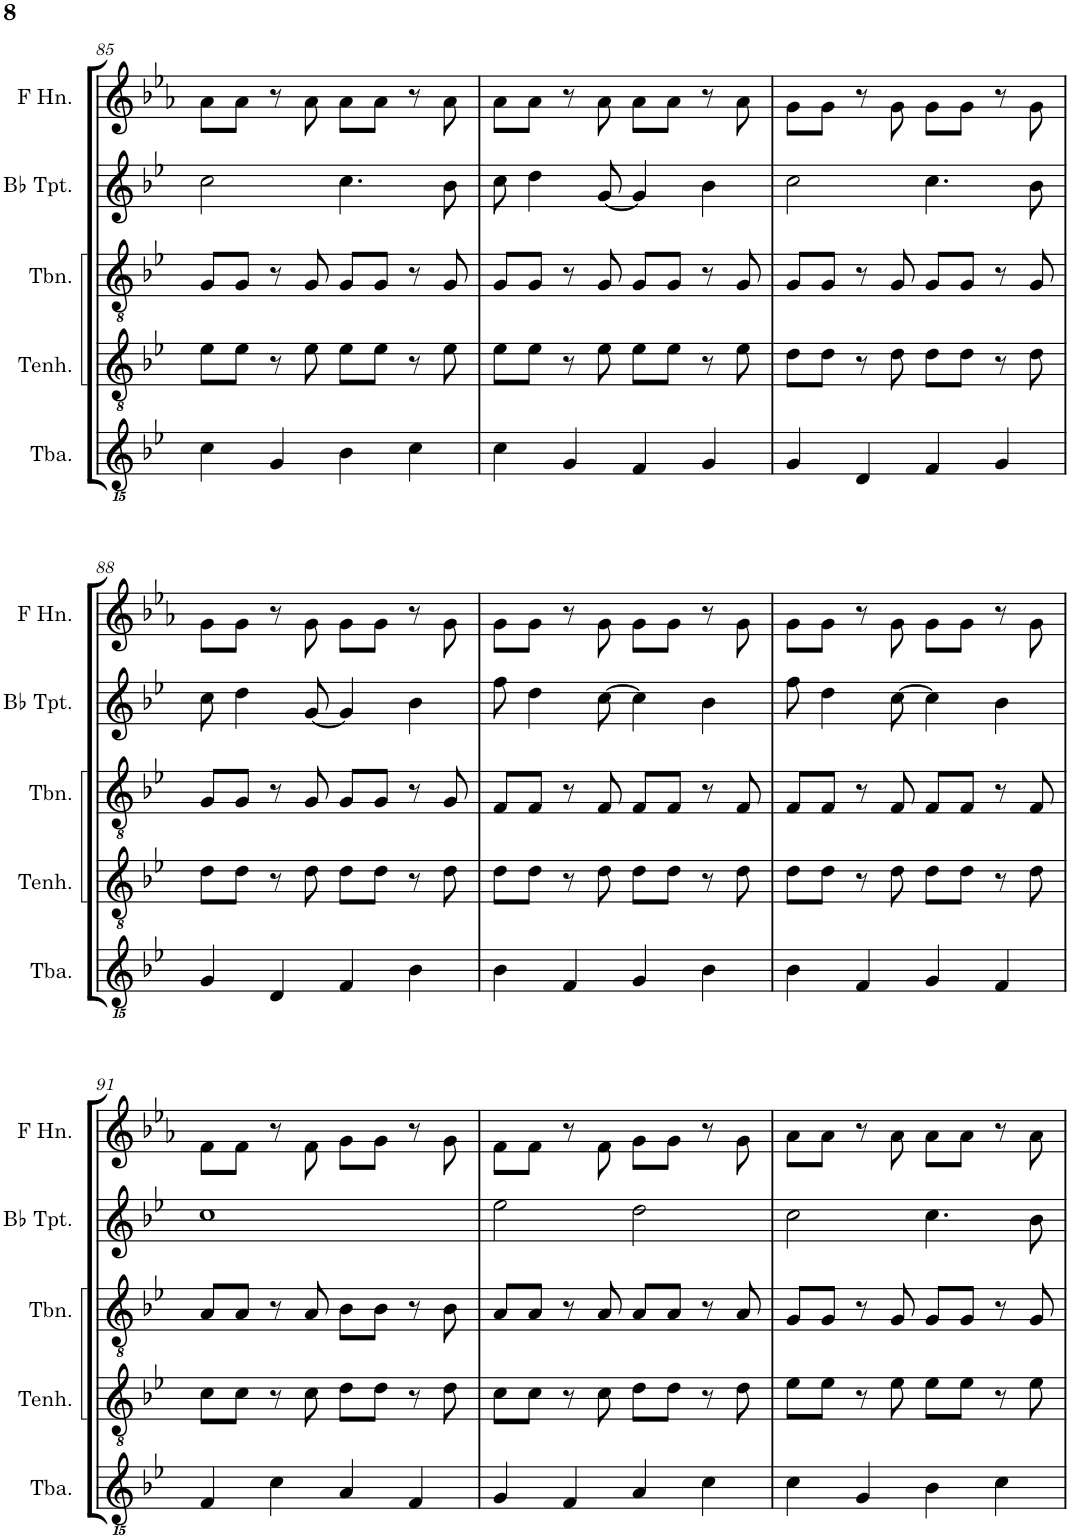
**kern	**kern	**kern	**kern	**kern
*part5	*part4	*part3	*part2	*part1
*staff5	*staff4	*staff3	*staff2	*staff1
*I"Tuba	*I"Tenorhorn	*I"Trombone	*I"Bb Trumpet	*I"Horn in F
*I'Tba.	*I'Tenh.	*I'Tbn.	*I'Bb Tpt.	*
!!LO:PB:g=z
*clefGvv2	*clefGv2	*clefGv2	*clefG2	*clefG2
*Trd1c2	*Trd1c2	*Trd1c2	*Trd1c2	*Trd4c7
*k[b-e-]	*k[b-e-]	*k[b-e-]	*k[b-e-]	*k[b-e-a-]
*M4/4	*M4/4	*M4/4	*M4/4	*M4/4
=85	=85	=85	=85	=85
4C\	8e-\L	8G/L	2cc\	8a-\L
.	8e-\J	8G/J	.	8a-\J
4GG/	8r	8r	.	8r
.	8e-\	8G/	.	8a-\
4BB-\	8e-\L	8G/L	4.cc\	8a-\L
.	8e-\J	8G/J	.	8a-\J
4C\	8r	8r	.	8r
.	8e-\	8G/	8b-\	8a-\
=86	=86	=86	=86	=86
4C\	8e-\L	8G/L	8cc\	8a-\L
.	8e-\J	8G/J	4dd\	8a-\J
4GG/	8r	8r	.	8r
.	8e-\	8G/	[<8g/	8a-\
4FF/	8e-\L	8G/L	4g/]	8a-\L
.	8e-\J	8G/J	.	8a-\J
4GG/	8r	8r	4b-\	8r
.	8e-\	8G/	.	8a-\
=87	=87	=87	=87	=87
4GG/	8d\L	8G/L	2cc\	8g\L
.	8d\J	8G/J	.	8g\J
4DD/	8r	8r	.	8r
.	8d\	8G/	.	8g\
4FF/	8d\L	8G/L	4.cc\	8g\L
.	8d\J	8G/J	.	8g\J
4GG/	8r	8r	.	8r
.	8d\	8G/	8b-\	8g\
!!LO:LB:g=z
=88	=88	=88	=88	=88
4GG/	8d\L	8G/L	8cc\	8g\L
.	8d\J	8G/J	4dd\	8g\J
4DD/	8r	8r	.	8r
.	8d\	8G/	[<8g/	8g\
4FF/	8d\L	8G/L	4g/]	8g\L
.	8d\J	8G/J	.	8g\J
4BB-\	8r	8r	4b-\	8r
.	8d\	8G/	.	8g\
=89	=89	=89	=89	=89
4BB-\	8d\L	8F/L	8ff\	8g\L
.	8d\J	8F/J	4dd\	8g\J
4FF/	8r	8r	.	8r
.	8d\	8F/	[>8cc\	8g\
4GG/	8d\L	8F/L	4cc\]	8g\L
.	8d\J	8F/J	.	8g\J
4BB-\	8r	8r	4b-\	8r
.	8d\	8F/	.	8g\
=90	=90	=90	=90	=90
4BB-\	8d\L	8F/L	8ff\	8g\L
.	8d\J	8F/J	4dd\	8g\J
4FF/	8r	8r	.	8r
.	8d\	8F/	[>8cc\	8g\
4GG/	8d\L	8F/L	4cc\]	8g\L
.	8d\J	8F/J	.	8g\J
4FF/	8r	8r	4b-\	8r
.	8d\	8F/	.	8g\
!!LO:LB:g=z
=91	=91	=91	=91	=91
4FF/	8c\L	8A/L	1cc	8f\L
.	8c\J	8A/J	.	8f\J
4C\	8r	8r	.	8r
.	8c\	8A/	.	8f\
4AA/	8d\L	8B-\L	.	8g\L
.	8d\J	8B-\J	.	8g\J
4FF/	8r	8r	.	8r
.	8d\	8B-\	.	8g\
=92	=92	=92	=92	=92
4GG/	8c\L	8A/L	2ee-\	8f\L
.	8c\J	8A/J	.	8f\J
4FF/	8r	8r	.	8r
.	8c\	8A/	.	8f\
4AA/	8d\L	8A/L	2dd\	8g\L
.	8d\J	8A/J	.	8g\J
4C\	8r	8r	.	8r
.	8d\	8A/	.	8g\
=93	=93	=93	=93	=93
4C\	8e-\L	8G/L	2cc\	8a-\L
.	8e-\J	8G/J	.	8a-\J
4GG/	8r	8r	.	8r
.	8e-\	8G/	.	8a-\
4BB-\	8e-\L	8G/L	4.cc\	8a-\L
.	8e-\J	8G/J	.	8a-\J
4C\	8r	8r	.	8r
.	8e-\	8G/	8b-\	8a-\
=	=	=	=	=
*-	*-	*-	*-	*-
